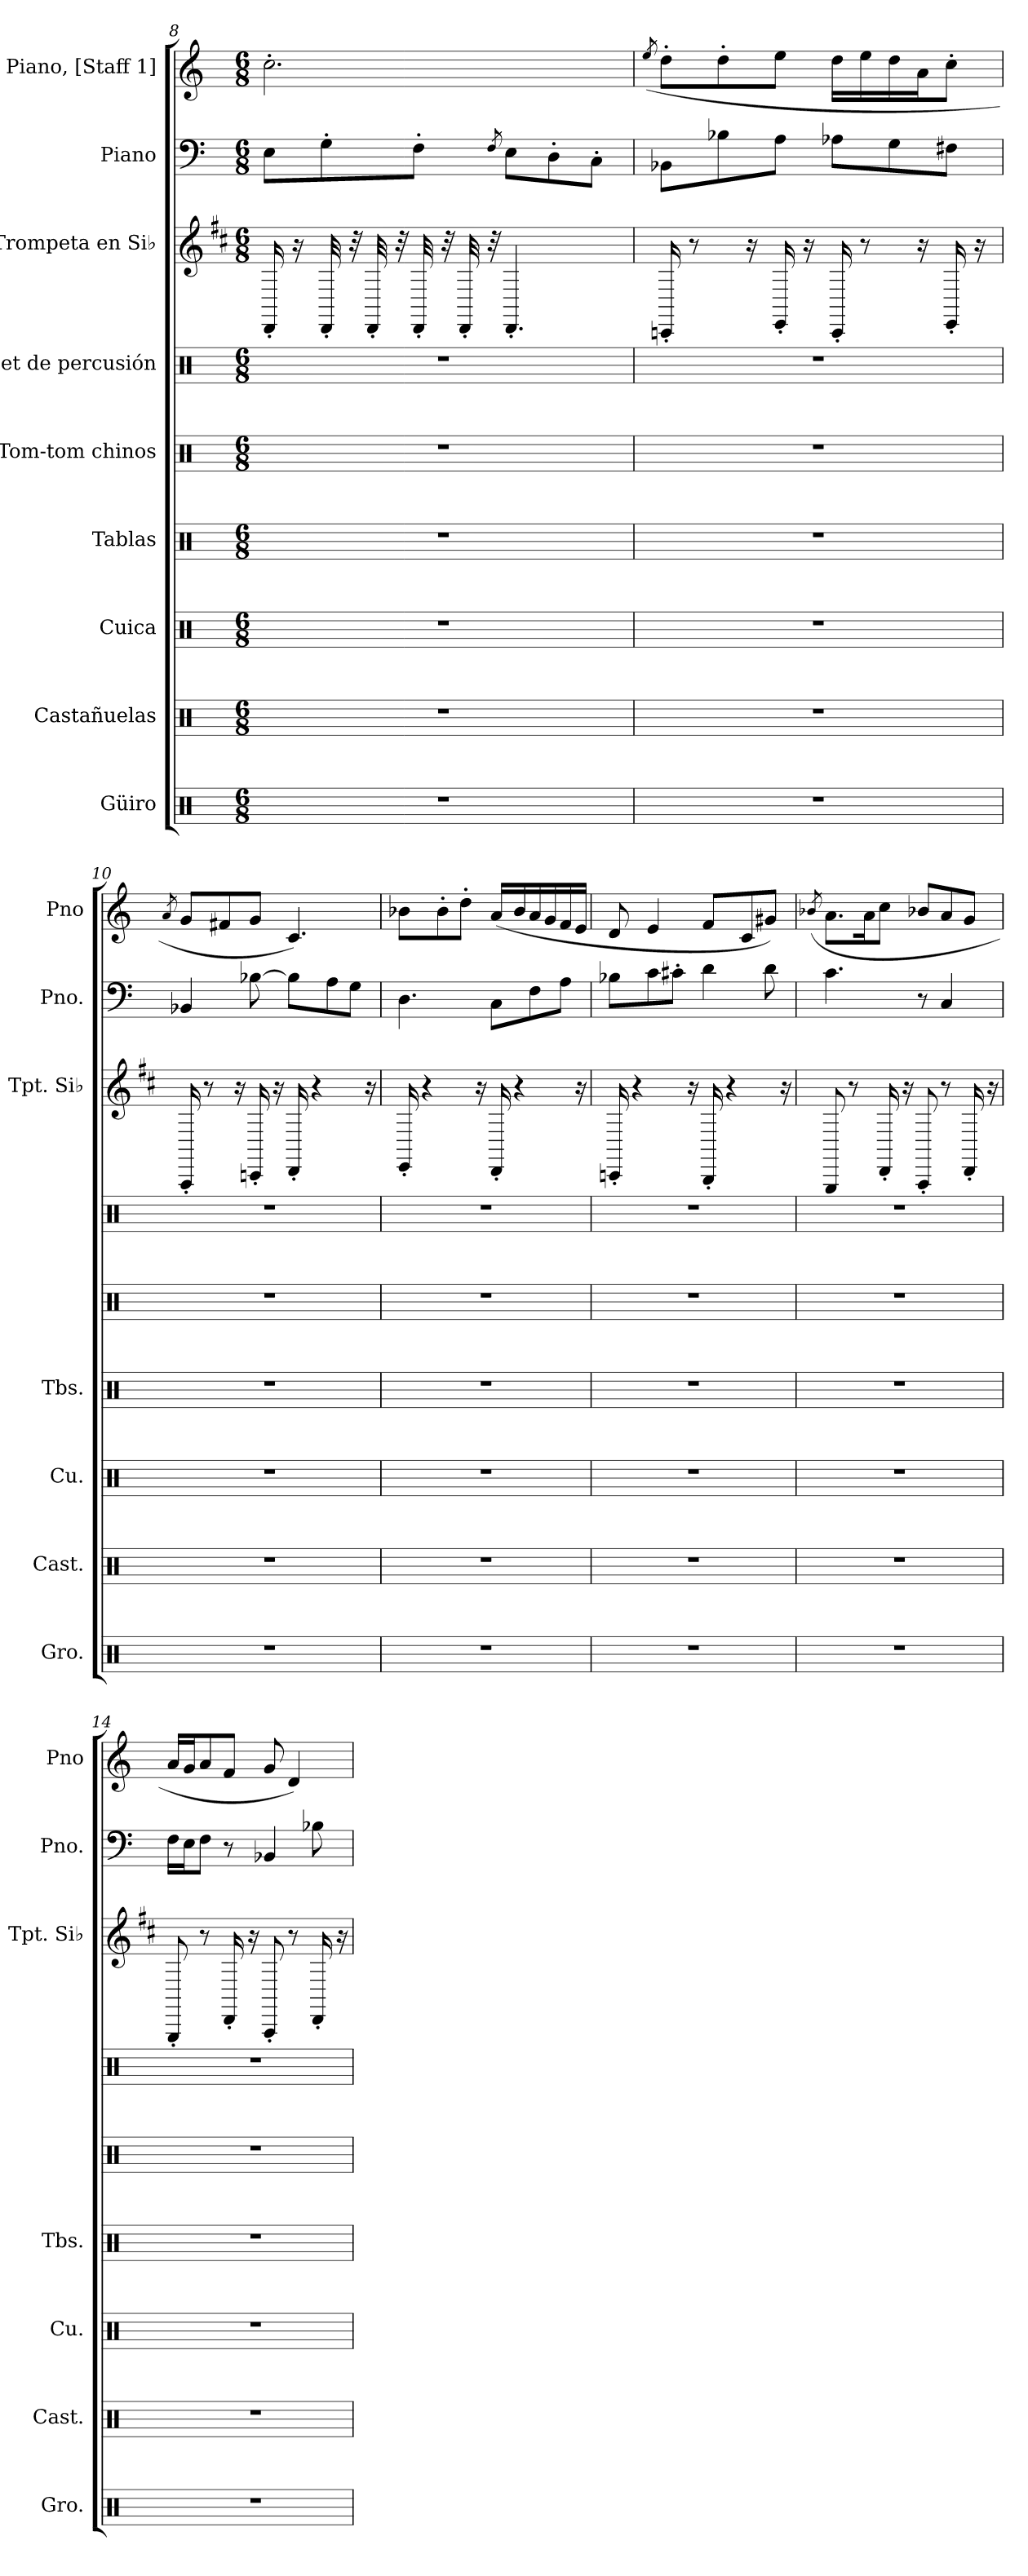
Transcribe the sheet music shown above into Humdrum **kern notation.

**kern	**kern	**kern	**kern	**kern	**kern	**kern	**kern	**kern
*part9	*part8	*part7	*part6	*part5	*part4	*part3	*part2	*part1
*staff9	*staff8	*staff7	*staff6	*staff5	*staff4	*staff3	*staff2	*staff1
*I"Güiro	*I"Castañuelas	*I"Cuica	*I"Tablas	*I"Tom-tom chinos	*I"Set de percusión	*I"Trompeta en Si♭	*I"Piano	*I"Piano, [Staff 1]
*I'Gro.	*I'Cast.	*I'Cu.	*I'Tbs.	*	*	*I'Tpt. Si♭	*I'Pno.	*I'Pno
*clefX	*clefX	*clefX	*clefX	*clefX	*clefX	*clefG2	*clefF4	*clefG2
*	*	*	*	*	*	*ITrd1c2	*	*
*k[]	*k[]	*k[]	*k[]	*k[]	*k[]	*k[]	*k[]	*k[]
*M6/8	*M6/8	*M6/8	*M6/8	*M6/8	*M6/8	*M6/8	*M6/8	*M6/8
=8	=8	=8	=8	=8	=8	=8	=8	=8
2.r	2.r	2.r	2.r	2.r	2.r	16CC'/	8E\L	2.cc'\
.	.	.	.	.	.	16r	.	.
.	.	.	.	.	.	32CC'/	8G'\	.
.	.	.	.	.	.	32r	.	.
.	.	.	.	.	.	32CC'/	.	.
.	.	.	.	.	.	32r	.	.
.	.	.	.	.	.	32CC'/	8F'\J	.
.	.	.	.	.	.	32r	.	.
.	.	.	.	.	.	32CC'/	.	.
.	.	.	.	.	.	32r	.	.
.	.	.	.	.	.	.	8qF/	.
.	.	.	.	.	.	4.CC'/	8E\L	.
.	.	.	.	.	.	.	8D'\	.
.	.	.	.	.	.	.	8C'\J	.
!!LO:LB:g=z
=9	=9	=9	=9	=9	=9	=9	=9	=9
.	.	.	.	.	.	.	.	(>8qee/
2.r	2.r	2.r	2.r	2.r	2.r	16BBB-X'/	8BB-X\L	8dd'\L
.	.	.	.	.	.	8r	.	.
.	.	.	.	.	.	.	8B-X\	8dd'\
.	.	.	.	.	.	16r	.	.
.	.	.	.	.	.	16DD'/	8A\J	8ee\J
.	.	.	.	.	.	16r	.	.
.	.	.	.	.	.	16BBB-'/	8A-X\L	16dd\LL
.	.	.	.	.	.	8r	.	16ee\
.	.	.	.	.	.	.	8G\	16dd\
.	.	.	.	.	.	16r	.	16a\J
.	.	.	.	.	.	16DD'/	8F#X\J	8cc'\J
.	.	.	.	.	.	16r	.	.
=10	=10	=10	=10	=10	=10	=10	=10	=10
.	.	.	.	.	.	.	.	8qa/
2.r	2.r	2.r	2.r	2.r	2.r	16GGG'/	4BB-X/	8g/L
.	.	.	.	.	.	8r	.	.
.	.	.	.	.	.	.	.	8f#X/
.	.	.	.	.	.	16r	.	.
.	.	.	.	.	.	16BBB-X'/	[8B-X\	8g/J
.	.	.	.	.	.	16r	.	.
.	.	.	.	.	.	16CC'/	8B-\L]	4.c/)
.	.	.	.	.	.	4r	.	.
.	.	.	.	.	.	.	8A\	.
.	.	.	.	.	.	.	8G\J	.
.	.	.	.	.	.	16r	.	.
=11	=11	=11	=11	=11	=11	=11	=11	=11
2.r	2.r	2.r	2.r	2.r	2.r	16DD'/	4.D\	8b-X\L
.	.	.	.	.	.	4r	.	.
.	.	.	.	.	.	.	.	8b-'\
.	.	.	.	.	.	.	.	8dd'\J
.	.	.	.	.	.	16r	.	.
.	.	.	.	.	.	16CC'/	8C\L	(<16a/LL
.	.	.	.	.	.	4r	.	16b-/
.	.	.	.	.	.	.	8F\	16a/
.	.	.	.	.	.	.	.	16g/
.	.	.	.	.	.	.	8A\J	16f/
.	.	.	.	.	.	16r	.	16e/JJ
=12	=12	=12	=12	=12	=12	=12	=12	=12
2.r	2.r	2.r	2.r	2.r	2.r	16BBB-X'/	8B-X\L	8d/
.	.	.	.	.	.	4r	.	.
.	.	.	.	.	.	.	8c\	4e/
.	.	.	.	.	.	.	8c#X'\J	.
.	.	.	.	.	.	16r	.	.
.	.	.	.	.	.	16AAA'/	4d\	8f/L
.	.	.	.	.	.	4r	.	.
.	.	.	.	.	.	.	.	8c/
.	.	.	.	.	.	.	8d\	8g#X/J)
.	.	.	.	.	.	16r	.	.
!!LO:LB:g=z
=13	=13	=13	=13	=13	=13	=13	=13	=13
.	.	.	.	.	.	.	.	(>8qb-X/
2.r	2.r	2.r	2.r	2.r	2.r	8FFF/	4.c\	8.a\L
.	.	.	.	.	.	8r	.	.
.	.	.	.	.	.	.	.	16a\K
.	.	.	.	.	.	16CC'/	.	8cc\J
.	.	.	.	.	.	16r	.	.
.	.	.	.	.	.	8GGG'/	8r	8b-/L
.	.	.	.	.	.	8r	4C/	8a/
.	.	.	.	.	.	16CC'/	.	8g/J
.	.	.	.	.	.	16r	.	.
=14	=14	=14	=14	=14	=14	=14	=14	=14
2.r	2.r	2.r	2.r	2.r	2.r	8FFF'/	16F\LL	16a/LL
.	.	.	.	.	.	.	16E\J	16g/J
.	.	.	.	.	.	8r	8F\J	8a/
.	.	.	.	.	.	16CC'/	8r	8f/J
.	.	.	.	.	.	16r	.	.
.	.	.	.	.	.	8GGG'/	4BB-X/	8g/
.	.	.	.	.	.	8r	.	4d/)
.	.	.	.	.	.	16CC'/	8B-X\	.
.	.	.	.	.	.	16r	.	.
=	=	=	=	=	=	=	=	=
*-	*-	*-	*-	*-	*-	*-	*-	*-
